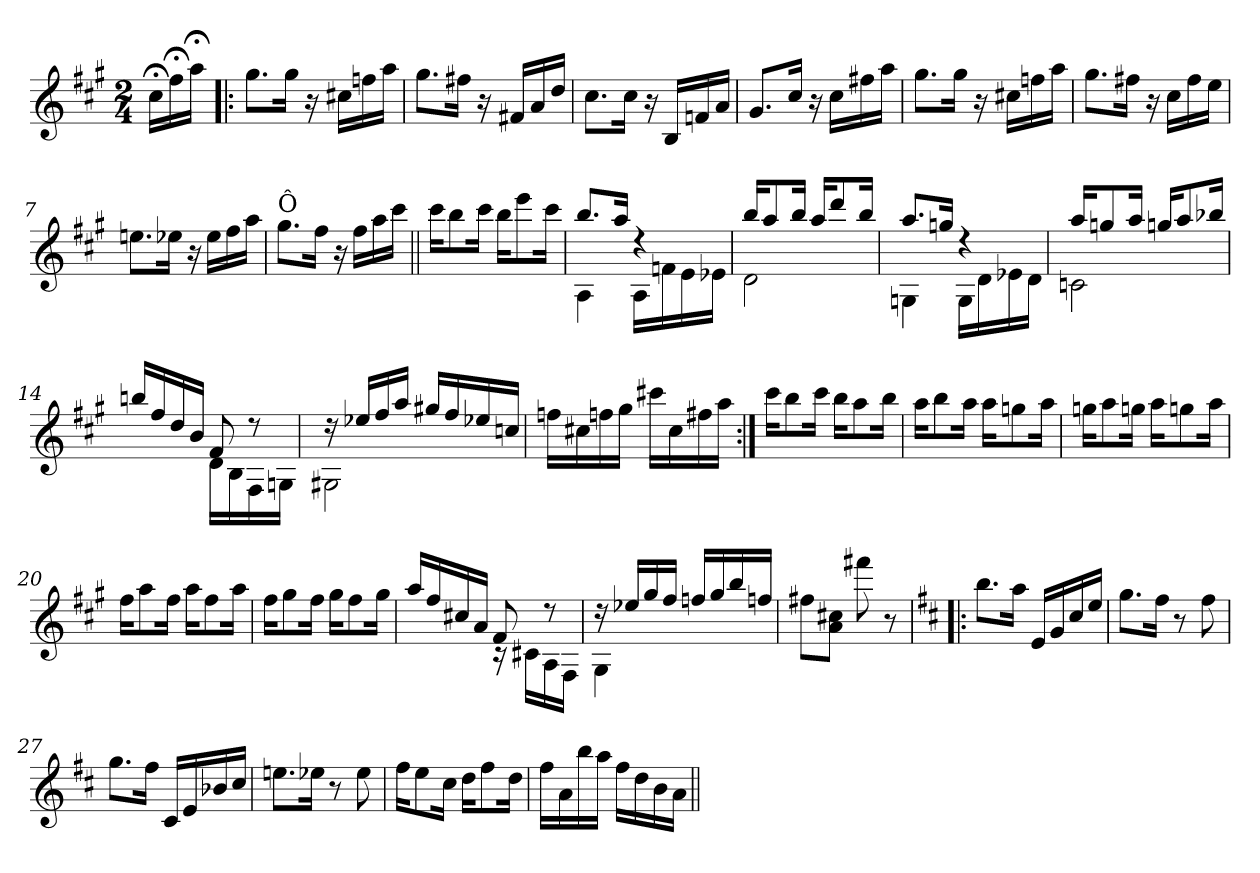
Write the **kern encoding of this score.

**kern
*part1
*staff1
*clefG2
*k[f#c#g#]
*A:
*M2/4
=
16cc#;<\LL
16ff#;<\
16aa;<\JJ
=1!|:
8.gg#\L
16gg#\Jk
16r
16cc#X\LL
16ffn\
16aa\JJ
=2
8.gg#\L
16ff#X\Jk
16r
16f#X/LL
16a/
16dd/JJ
=3
8.cc#\L
16cc#\Jk
16r
16B/LL
16fn/
16a/JJ
=4
8.g#/L
16cc#/Jk
16r
16cc#\LL
16ff#X\
16aa\JJ
!!LO:LB:g=z
=5
8.gg#\L
16gg#\Jk
16r
16cc#X\LL
16ffn\
16aa\JJ
=6
8.gg#\L
16ff#X\Jk
16r
16cc#\LL
16ff#\
16ee\JJ
=7
8.een\L
16ee-X\Jk
16r
16ee-\LL
16ff#\
16aa\JJ
=8
!LO:TX:a:t=Ô
8.gg#\L
16ff#\Jk
16r
16ff#\LL
16aa\
16ccc#\JJ
!!LO:LB:g=z
=9||
16ccc#\KL
8bb\
16ccc#\Jk
16bb\KL
8eee\
16ccc#\Jk
=10
*^
8.bb/L	4A!\
16aa/Jk	.
4rdd	16A!\LL
.	16fn!\
.	16e!\
.	16e-X!\JJ
=11	=11
16bb/KL	2d!\
8aa/	.
16bb/Jk	.
16aa/KL	.
8ddd/	.
16bb/Jk	.
=12	=12
8.aa/L	4Gn!\
16ggn/Jk	.
4rdd	16G!\LL
.	16d!\
.	16e-X!\
.	16d!\JJ
!!LO:LB:g=z	!!
=13	=13
16aa/KL	2cn!\
8ggn/	.
16aa/Jk	.
16ggn/KL	.
8aa/	.
16bb-X/Jk	.
=14	=14
16bbn/LL	4ryy
16ff#/	.
16dd/	.
16b/JJ	.
8f#/	16d!\LL
.	16B!\
8rdd	16F#!\
.	16Gn!\JJ
=15	=15
16rdd	2G#X!\
16ee-X/LL	.
16ff#/	.
16aa/JJ	.
16gg#X/LL	.
16ff#/	.
16ee-X/	.
16ccn/JJ	.
*v	*v
=16
16ffn\LL
16cc#X\
16ffn\
16gg#\JJ
16ccc#X\LL
16cc#\
16ff#X\
16aa\JJ
!!LO:LB:g=z
=17:|!
16ccc#\KL
8bb\
16ccc#\Jk
16bb\KL
8aa\
16bb\Jk
=18
16aa\KL
8bb\
16aa\Jk
16aa\KL
8ggn\
16aa\Jk
=19
16ggn\KL
8aa\
16ggn\Jk
16aa\KL
8ggn\
16aa\Jk
=20
16ff#\KL
8aa\
16ff#\Jk
16aa\KL
8ff#\
16aa\Jk
!!LO:LB:g=z
=21
16ff#\KL
8gg#\
16ff#\Jk
16gg#\KL
8ff#\
16gg#\Jk
=22
*^
16aa/LL	4ryy
16ff#/	.
16cc#X/	.
16a/JJ	.
8f#/	16rc
.	16c#X!\LL
8rdd	16A!\
.	16F#!\JJ
=23	=23
16rdd	4G#!\
16ee-X/LL	.
16gg#/	.
16ff#/JJ	.
16ffn/LL	4ryy
16gg#/	.
16bb/	.
16ffn/JJ	.
*v	*v
=24
8ff#X\L
8a\ 8cc#X\J
8fff#X>\
8r
!!LO:LB:g=z
=25!|:
*k[f#c#]
*D:
8.bb\L
16aa\Jk
16e/LL
16g/
16cc#/
16ee/JJ
=26
8.gg\L
16ff#\Jk
8r
8ff#\
=27
8.gg\L
16ff#\Jk
16c#/LL
16e/
16b-X/
16cc#/JJ
=28
8.een\L
16ee-X\Jk
8r
8ee-\
!!LO:LB:g=z
=29
16ff#\KL
8ee\
16cc#\Jk
16dd\KL
8ff#\
16dd\Jk
=30
16ff#\LL
16a\
16bb\
16aa\JJ
16ff#\LL
16dd\
16b\
16a\JJ
=||
*-
